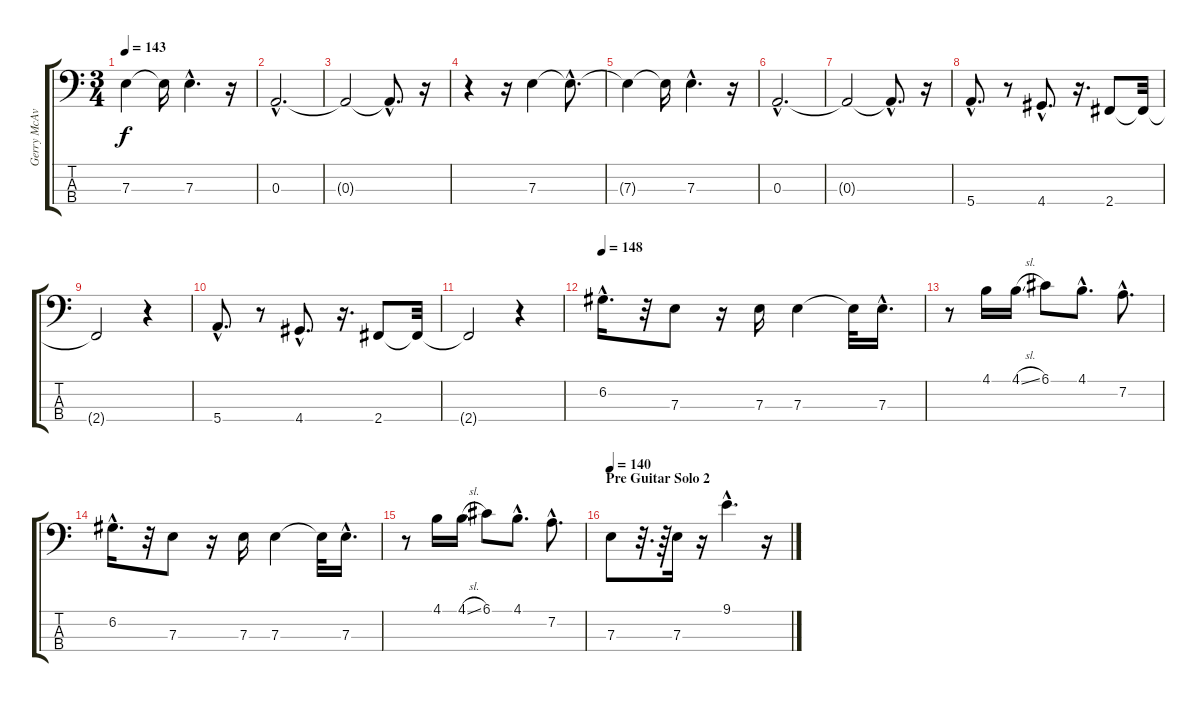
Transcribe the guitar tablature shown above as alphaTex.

\track ("Gerry McAvoy" "Gerry McAv") {instrument electricbassfinger}
\staff {score tabs}
\tuning (G2 D2 A1 E1) {hide}
\ts (3 4)
\tempo 143
\clef f4
\ks c
7.3{t}.4{dy f} 7.3{t}.16 7.3{hac}.4{d} r.16 |
0.3{hac}.2{d} |
0.3{t}.2 0.3{hac t}.8{d} r.16 |
r.4 r.16 7.3.4 7.3{hac t}.8{d} |
7.3{t}.4 7.3{t}.16 7.3{hac}.4{d} r.16 |
0.3{hac}.2{d} |
0.3{t}.2 0.3{hac t}.8{d} r.16 |
5.4{hac}.8{d} r.8 4.4{hac}.8{d} r.16{d} 2.4.8 2.4{t}.32 |
2.4{t}.2 r.4 |
5.4{hac}.8{d} r.8 4.4{hac}.8{d} r.16{d} 2.4.8 2.4{t}.32 |
2.4{t}.2 r.4 |
\tempo 148
6.2{hac}.16{d} r.32 7.3.8 r.16 7.3.16 7.3.4 7.3{t}.32 7.3{hac}.16{d} |
r.8 4.1.16 4.1{sl}.16 6.1.8 4.1{hac}.8{d} 7.2{hac}.8{d} |
6.2{hac}.16{d} r.32 7.3.8 r.16 7.3.16 7.3.4 7.3{t}.32 7.3{hac}.16{d} |
r.8 4.1.16 4.1{sl}.16 6.1.8 4.1{hac}.8{d} 7.2{hac}.8{d} |
\section ("" "Pre Guitar Solo 2")
\tempo 140
7.3.8 r.32{d} r.64 7.3.16 r.16 9.1{hac}.4{d} r.16
